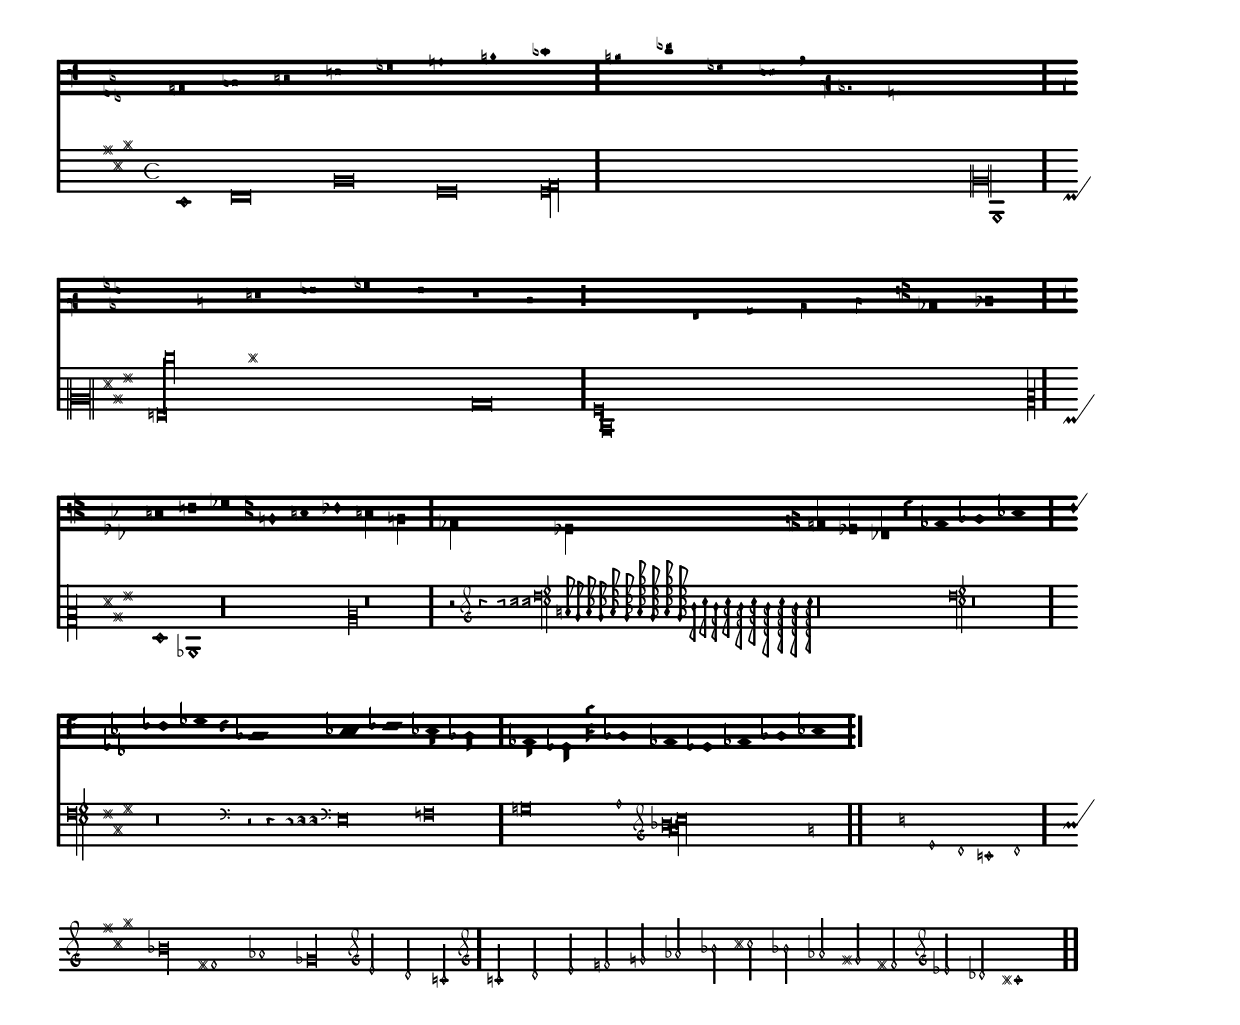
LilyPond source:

%%  Do not edit this file; it is auto-generated from LSR!
\version "2.11.35"

\header { texidoc = "
Here are shown many (all?) of the symbols that are included in
LilyPond's support of ancient notation.


" }

upperStaff = \context GregorianStaff = "upperStaff" <<
  \context GregorianVoice <<
    \set Score.timing = ##f
%   \set Score.forceAccidental = ##t %%%%%%%% FIXME: what happened to this property?

    \override Staff.StaffSymbol  #'line-count = #4

     \transpose c c {
	\override Staff.KeySignature #'glyph-name-alist = #alteration-vaticana-glyph-name-alist
	\override Staff.Accidental #'glyph-name-alist = #alteration-vaticana-glyph-name-alist
	\override NoteHead  #'style = #'vaticana.punctum
	\key es \major
	\clef "vaticana-fa2"
	c!1 des! e! f! ges!

	\override NoteHead  #'style = #'vaticana.inclinatum
	a! b! ces'
	\override Staff.BarLine  #'bar-size = #3.0 \bar "|"
%	\break % 1 (8*1)

	\override NoteHead  #'style = #'vaticana.quilisma
	b! des'! ges! fes!
	\breathe
	\clef "vaticana-fa1"
	\override NoteHead  #'style = #'vaticana.plica
	es d
	\override NoteHead  #'style = #'vaticana.reverse-plica
	c d
	\override Staff.BarLine  #'bar-size = #3.0 \bar "|"
%	\break %2 (8*1)

	\override NoteHead  #'style = #'vaticana.punctum-cavum
	es f
	\override NoteHead  #'style = #'vaticana.lpes
	g as
	\override NoteHead  #'style = #'vaticana.upes
	bes as
	\override NoteHead  #'style = #'vaticana.vupes
	g f
	\override NoteHead  #'style = #'vaticana.linea-punctum
	\override Staff.BarLine  #'bar-size = #2.0 \bar "|"
%	\break % 3 (8*1)

	es d
	\override NoteHead  #'style = #'vaticana.epiphonus
	c d
	\override NoteHead  #'style = #'vaticana.cephalicus
	es f

	\override Staff.KeySignature #'glyph-name-alist = #alteration-medicaea-glyph-name-alist
	\override Staff.Accidental #'glyph-name-alist = #alteration-medicaea-glyph-name-alist
	\override Staff.Custos  #'style = #'medicaea
	\override NoteHead  #'style = #'medicaea.punctum
	\clef "medicaea-fa2"
	ces! des!
	\override Staff.BarLine  #'bar-size = #3.0 \bar "|"
%	\break % 4 (8*1)

	e! f! ges!
	\clef "medicaea-do2"
	\override NoteHead  #'style = #'medicaea.inclinatum
	a! b! ces'!
	\override NoteHead  #'style = #'medicaea.virga
	b! a!
	\override Staff.BarLine  #'bar-size = #3.0 \bar "|"
%	\break % 5 (8*1)

	ges! fes!
	\clef "medicaea-fa1"
	\override NoteHead  #'style = #'medicaea.rvirga
	e! des! ces!

	\override Staff.KeySignature #'glyph-name-alist = #alteration-hufnagel-glyph-name-alist
	\override Staff.Accidental #'glyph-name-alist = #alteration-hufnagel-glyph-name-alist
	\override Staff.Custos  #'style = #'hufnagel
	\override NoteHead  #'style = #'hufnagel.punctum
	\clef "hufnagel-fa2"
	ces! des! es!
	\override Staff.BarLine  #'bar-size = #3.0 \bar "|"
%	\break % 6 (8*1)

	fes! ges!
	\clef "hufnagel-do2"
	\override NoteHead  #'style = #'hufnagel.lpes
	as! bes! ces'!
	\override NoteHead  #'style = #'hufnagel.virga
	bes! as!
	\override Staff.BarLine  #'bar-size = #3.0 \bar "|"
%	\break % 7 (8*1)

	ges! fes!
	\clef "hufnagel-do-fa"
	\override NoteHead  #'style = #'hufnagel.punctum
	es! des! ces! des! es! fes!
	\bar "||"
%	\break % 8 (8*1)

	s32*1
%	\break % 12 (32*1)
    }
  >>
>>

lowerStaff = \context MensuralStaff = "lowerStaff" <<
  \context MensuralVoice <<
    
    % this is broken until further notice -- see refman
    % \override Staff.StaffSymbol  #'line-count = #5
    \applyOutput #'Staff #(outputproperty-compatibility (make-type-checker 'staff-symbol-interface) 'line-count 5)

     \transpose c c {
	\set autoBeaming = ##f
	\override NoteHead  #'style = #'neomensural
	\override Rest  #'style = #'neomensural
	\key a \major

% FIXME: lily crashes on some (invalid?) ligatures with:
%   ERROR: In procedure gh_scm2int:
%   ERROR: Wrong type argument in position 1: ()

% FIXME: lily emits "Programming error: Infinity or NaN encountered"
% on many ligatures such as BB.

	cis'1 d'\breve gis'\breve e'\breve \[ e'\longa fis'\longa \]
	\set Staff.forceClef = ##t
	\clef "neomensural-c2"
	cis1
	\bar "|"
%	\break % 2 (16*1)

	\[ g\breve dis''\longa \]
	b\breve \[ a\longa d\longa \]
	\clef "petrucci-c2"
%	\break % 4 (16*1)

	fis1 ces1
	\clef "petrucci-c2"
	r\longa
	\set Staff.forceClef = ##t
	\clef "mensural-c2"
	r\breve
	\bar "|"
%	\break % 5 (8*1)

	r2
	\clef "mensural-g"
	r4 r8 r16 r16
	\override NoteHead  #'style = #'mensural
	\override Stem  #'flag-style = #'mensural
	\override Stem  #'thickness = #1.0
	\override Rest  #'style = #'mensural
	\clef "petrucci-f"
	c8 b, c16 b, c32 b, c64 b, c64 b,
	d8 e  d16 e  d32 e  d64 e  d64 e
	r\longa
	\set Staff.forceClef = ##t
	\clef "petrucci-f"
	r\breve
	\bar "|"
%	\break % 6 (8*1)

	r\breve 
	\clef "mensural-f"
	% FIXME: must set Stem flag-style to #'neomensural to avoid
	% segmentation fault on r8/r16/r32.  (Strange: what has
	% Stem flag-style to do with mensural rests?)
	\override Stem  #'flag-style = #'neomensural
	% FIXME: produces warnings about "flag `neomensurald4' (or 3) not found".
	r2 r4 r8 r16 r16
	\override Stem  #'flag-style = #'mensural
	\set Staff.forceClef = ##t
	\clef "mensural-f"
	e\breve f g a1
	\clef "mensural-g"
%	\break % 7 (8*1)

	\[ bes'!\longa a'!\longa c''!\longa \]
	e'1 d' c' d' \bar "|"
	\bar "|"
%	\break % 9 (16*1)

	bes'!\longa fis'!1 as'!1 ges'!\longa % lig
	\set Staff.forceClef = ##t
	\clef "mensural-g"
	e'2 d' c' \bar "|"
%	\break % 11 (16*1)

	\set Staff.forceClef = ##t
	\clef "petrucci-g"
	c'2 d' e' f'
	\clef "petrucci-g"
	g' as'! bes'! cis''!
	bes'! as'! gis'! fis'!
	\set Staff.forceClef = ##t
	\clef "mensural-g"
	es'! des'! cis'!1 \bar "||"
%	\break % 12 (8*1)
    }
  >>
>>

\paper {
	line-thickness = #(/ staff-space 5.0)
}

\score {
    \context Score <<
	\upperStaff
	\lowerStaff
    >>
    \layout {
% do we want to keep these settings? -gp
	line-width = 17.25\cm
	textheight = 26.0\cm
	indent = 0.0
	\context {
	    \Score
	    \accepts MensuralStaff
	    \accepts GregorianStaff
%	    timing = ##f %%%%%%%% FIXME: this has no effect
	}
	\context {
	    \Voice
	    \name MensuralVoice
	    \alias Voice
	    \remove Ligature_bracket_engraver
	    \consists Mensural_ligature_engraver
	    \override NoteHead #'style = #'mensural
%	    \override Stem #'flag-style = #'mensural %%%%%%%% FIXME: this core dumps
	    \override Stem #'thickness = #1.0
	    \override Rest #'style = #'mensural
	    autoBeaming = ##f
	}
	\context {
	    \Voice
	    \name GregorianVoice
	    \alias Voice
	    \remove Ligature_bracket_engraver
%	    \consists Gregorian_ligature_engraver %%%%%%%% TODO: not yet implemented
	    \override NoteHead #'style = #'vaticana.punctum
	    autoBeaming = ##f
	}
	\context {
	    \Staff
	    \name MensuralStaff
	    \alias Staff
	    \accepts MensuralVoice
	    \consists Custos_engraver
	    \override TimeSignature #'style = #'mensural
	    \override KeySignature #'glyph-name-alist = #alteration-mensural-glyph-name-alist
	    \override Accidental #'glyph-name-alist = #alteration-mensural-glyph-name-alist
	    \override Custos #'style = #'mensural
	    \override Custos #'neutral-position = #3
	    \override Custos #'neutral-direction = #-1
	    clefGlyph = #"clefs.petrucci-c2"
	    clefPosition = #-2
	    clefOctavation = #0 
	}
	\context {
	    \Staff
	    \name GregorianStaff
	    \alias Staff
	    \accepts GregorianVoice
	    \consists Custos_engraver
	    \remove Time_signature_engraver
	    \override StaffSymbol #'thickness = #2.0
	    \override StaffSymbol #'line-count = #4
	    \override KeySignature #'glyph-name-alist = #alteration-vaticana-glyph-name-alist
	    \override Accidental #'glyph-name-alist = #alteration-vaticana-glyph-name-alist
	    \override Custos #'style = #'vaticana
	    \override Custos #'neutral-position = #4
	    \override Custos #'neutral-direction = #-1
	    clefGlyph = #"clefs.vaticana-do"
	    clefPosition = #1
	    clefOctavation = #0 
	}
	\context {
	    \RemoveEmptyStaffContext
	    \accepts MensuralVoice
	    \accepts GregorianVoice
        }
    }
}


